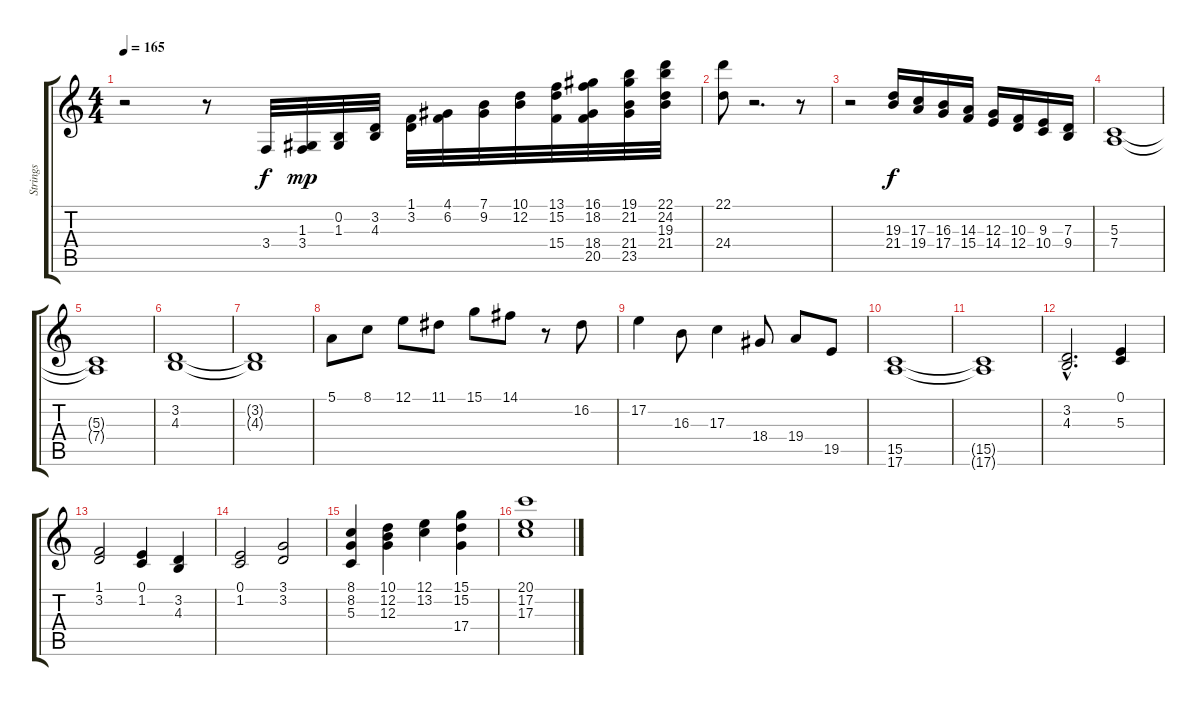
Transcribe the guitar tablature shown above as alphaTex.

\track ("Strings" "Strings") {instrument stringensemble1}
\staff {score tabs}
\tuning (E4 B3 G3 D3 A2 E2) {hide}
\ts (4 4)
\section ("" "")
\tempo 165
\clef g2
\ks c
r.2{dy f instrument stringensemble1} r.8 3.4.32 (1.3 3.4).32{dy mp} (0.2 1.3).32 (3.2 4.3).32 (1.1 3.2).32 (4.1 6.2).32 (7.1 9.2).32 (10.1 12.2).32 (13.1 15.2 15.4).32 (16.1 18.2 18.4 20.5).32 (19.1 21.2 21.4 23.5).32 (22.1 24.2 19.3 21.4).32 |
(22.1 24.4).8 r.2{d} r.8 |
r.2 (19.3 21.4).16{dy f} (17.3 19.4).16 (16.3 17.4).16 (14.3 15.4).16 (12.3 14.4).16 (10.3 12.4).16 (9.3 10.4).16 (7.3 9.4).16 |
(5.3 7.4).1 |
(5.3{t} 7.4{t}).1 |
(3.2 4.3).1 |
(3.2{t} 4.3{t}).1 |
5.1.8 8.1.8 12.1.8 11.1.8 15.1.8 14.1.8 r.8 16.2.8 |
17.2.4 16.3.8 17.3.4 18.4.8 19.4.8 19.5.8 |
(15.5 17.6).1 |
(15.5{t} 17.6{t}).1 |
(3.2{hac} 4.3{hac}).2{d} (0.1 5.3).4 |
(1.1 3.2).2 (0.1 1.2).4 (3.2 4.3).4 |
(0.1 1.2).2 (3.1 3.2).2 |
(8.1 8.2 5.3).4 (10.1 12.2 12.3).4 (12.1 13.2).4 (15.1 15.2 17.4).4 |
(20.1 17.2 17.3).1
